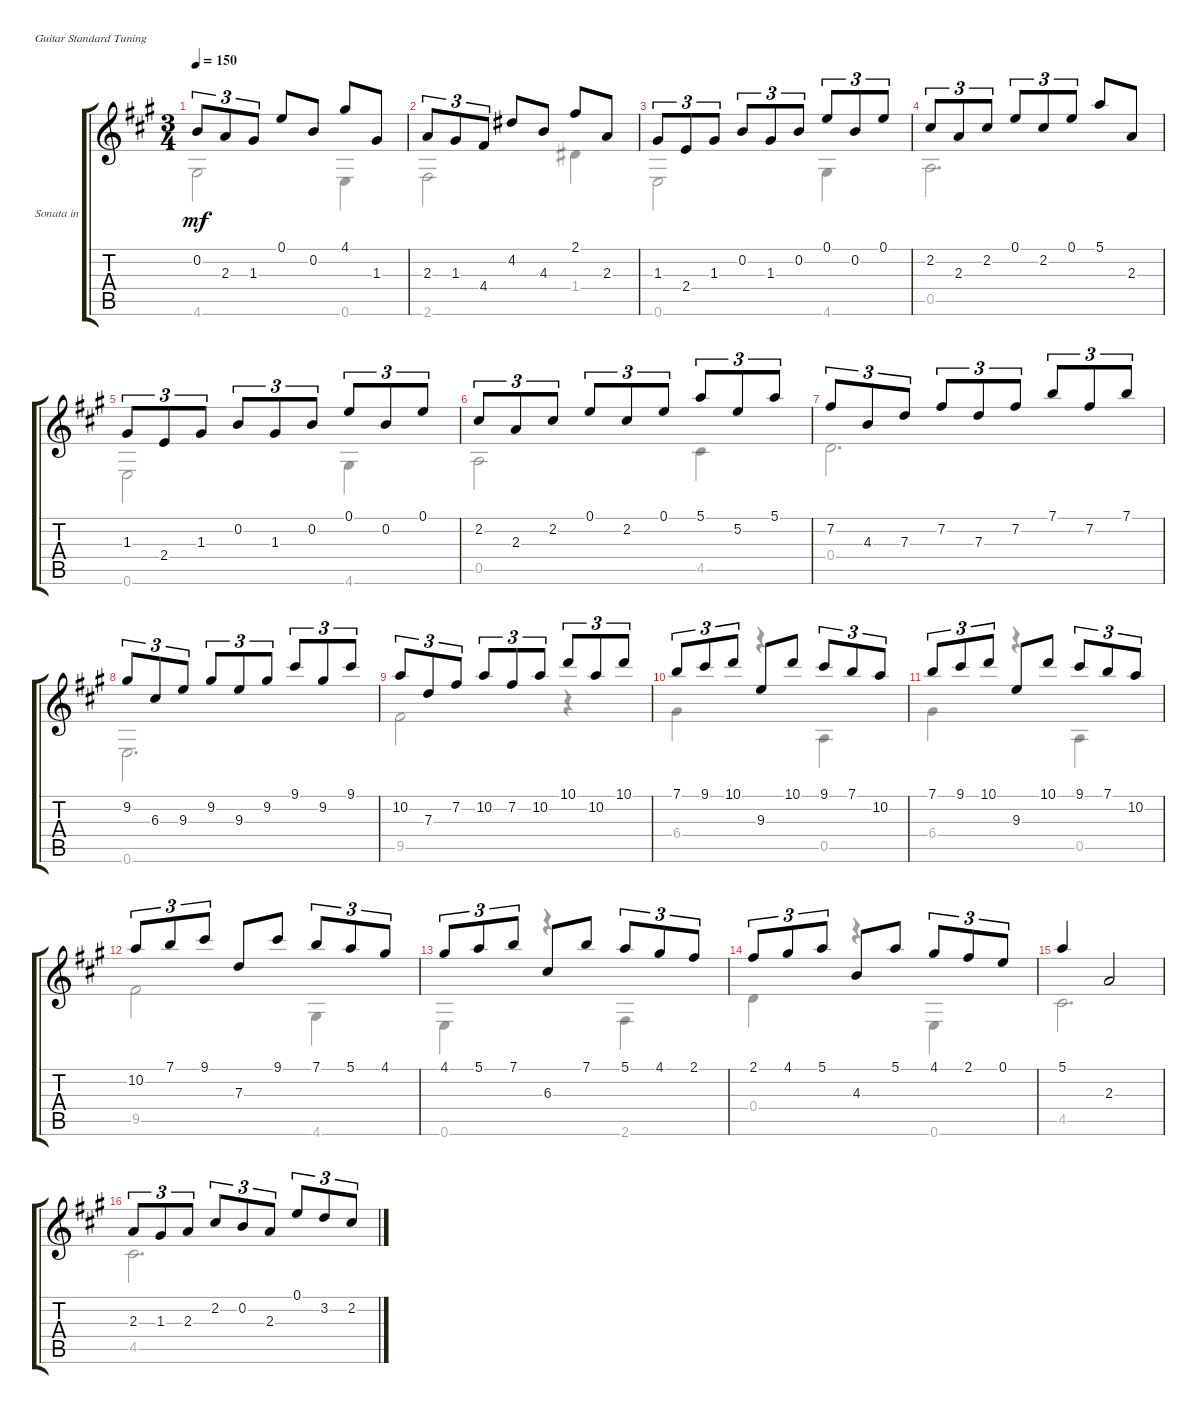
\bracketExtendMode groupsimilarinstruments
\firstSystemTrackNameOrientation horizontal
\otherSystemsTrackNameOrientation horizontal
\track ("Sonata in F# - Presto" "Sonata in ") {instrument acousticguitarnylon}
\staff {score tabs}
\tuning (E4 B3 G3 D3 A2 E2)
\voice
\ts (3 4)
\tempo 150
\clef g2
\ks a
0.2.8{tu (3 2) dy mf} 2.3.8{tu (3 2)} 1.3.8{tu (3 2)} 0.1.8 0.2.8 4.1.8 1.3.8 |
2.3.8{tu (3 2)} 1.3.8{tu (3 2)} 4.4.8{tu (3 2)} 4.2.8 4.3.8 2.1.8 2.3.8 |
1.3.8{tu (3 2)} 2.4.8{tu (3 2)} 1.3.8{tu (3 2)} 0.2.8{tu (3 2)} 1.3.8{tu (3 2)} 0.2.8{tu (3 2)} 0.1.8{tu (3 2)} 0.2.8{tu (3 2)} 0.1.8{tu (3 2)} |
2.2.8{tu (3 2)} 2.3.8{tu (3 2)} 2.2.8{tu (3 2)} 0.1.8{tu (3 2)} 2.2.8{tu (3 2)} 0.1.8{tu (3 2)} 5.1.8 2.3.8 |
1.3.8{tu (3 2)} 2.4.8{tu (3 2)} 1.3.8{tu (3 2)} 0.2.8{tu (3 2)} 1.3.8{tu (3 2)} 0.2.8{tu (3 2)} 0.1.8{tu (3 2)} 0.2.8{tu (3 2)} 0.1.8{tu (3 2)} |
2.2.8{tu (3 2)} 2.3.8{tu (3 2)} 2.2.8{tu (3 2)} 0.1.8{tu (3 2)} 2.2.8{tu (3 2)} 0.1.8{tu (3 2)} 5.1.8{tu (3 2)} 5.2.8{tu (3 2)} 5.1.8{tu (3 2)} |
7.2.8{tu (3 2)} 4.3.8{tu (3 2)} 7.3.8{tu (3 2)} 7.2.8{tu (3 2)} 7.3.8{tu (3 2)} 7.2.8{tu (3 2)} 7.1.8{tu (3 2)} 7.2.8{tu (3 2)} 7.1.8{tu (3 2)} |
9.2.8{tu (3 2)} 6.3.8{tu (3 2)} 9.3.8{tu (3 2)} 9.2.8{tu (3 2)} 9.3.8{tu (3 2)} 9.2.8{tu (3 2)} 9.1.8{tu (3 2)} 9.2.8{tu (3 2)} 9.1.8{tu (3 2)} |
10.2.8{tu (3 2)} 7.3.8{tu (3 2)} 7.2.8{tu (3 2)} 10.2.8{tu (3 2)} 7.2.8{tu (3 2)} 10.2.8{tu (3 2)} 10.1.8{tu (3 2)} 10.2.8{tu (3 2)} 10.1.8{tu (3 2)} |
7.1.8{tu (3 2)} 9.1.8{tu (3 2)} 10.1.8{tu (3 2)} 9.3.8 10.1.8 9.1.8{tu (3 2)} 7.1.8{tu (3 2)} 10.2.8{tu (3 2)} |
7.1.8{tu (3 2)} 9.1.8{tu (3 2)} 10.1.8{tu (3 2)} 9.3.8 10.1.8 9.1.8{tu (3 2)} 7.1.8{tu (3 2)} 10.2.8{tu (3 2)} |
10.2.8{tu (3 2)} 7.1.8{tu (3 2)} 9.1.8{tu (3 2)} 7.3.8 9.1.8 7.1.8{tu (3 2)} 5.1.8{tu (3 2)} 4.1.8{tu (3 2)} |
4.1.8{tu (3 2)} 5.1.8{tu (3 2)} 7.1.8{tu (3 2)} 6.3.8 7.1.8 5.1.8{tu (3 2)} 4.1.8{tu (3 2)} 2.1.8{tu (3 2)} |
2.1.8{tu (3 2)} 4.1.8{tu (3 2)} 5.1.8{tu (3 2)} 4.3.8 5.1.8 4.1.8{tu (3 2)} 2.1.8{tu (3 2)} 0.1.8{tu (3 2)} |
5.1.4 2.3.2 |
2.3.8{tu (3 2)} 1.3.8{tu (3 2)} 2.3.8{tu (3 2)} 2.2.8{tu (3 2)} 0.2.8{tu (3 2)} 2.3.8{tu (3 2)} 0.1.8{tu (3 2)} 3.2.8{tu (3 2)} 2.2.8{tu (3 2)}
\voice
\clef g2
\ottava regular
\simile none
\ks a
4.6.2{dy mf} 0.6.4 |
2.6.2 1.4.4 |
0.6.2 4.6.4 |
0.5.2{d} |
0.6.2 4.6.4 |
0.5.2 4.5.4 |
0.4.2{d} |
0.6.2{d} |
9.5.2 r.4 |
6.4.4 r.4 0.5.4 |
6.4.4 r.4 0.5.4 |
9.5.2 4.6.4 |
0.6.4 r.4 2.6.4 |
0.4.4 r.4 0.6.4 |
4.5.2{d} |
4.5.2{d}
